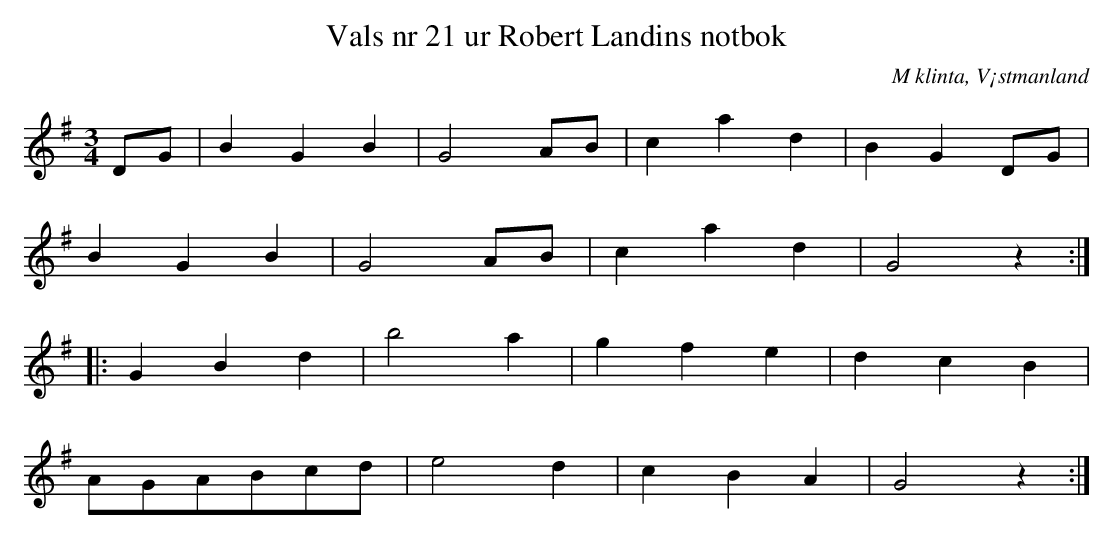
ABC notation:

X:1
O:M klinta, V¡stmanland
M:3/4
L:1/8
T:Vals nr 21 ur Robert Landins notbok
K:G
DG | B2 G2 B2 | G4 AB | c2 a2 d2 | B2 G2 DG |
     B2 G2 B2 | G4 AB | c2 a2 d2 | G4 z2 ::
G2 B2 d2 | b4 a2 | g2 f2 e2 | d2 c2 B2 |
AGABcd | e4 d2 | c2 B2 A2 | G4 z2 :|
